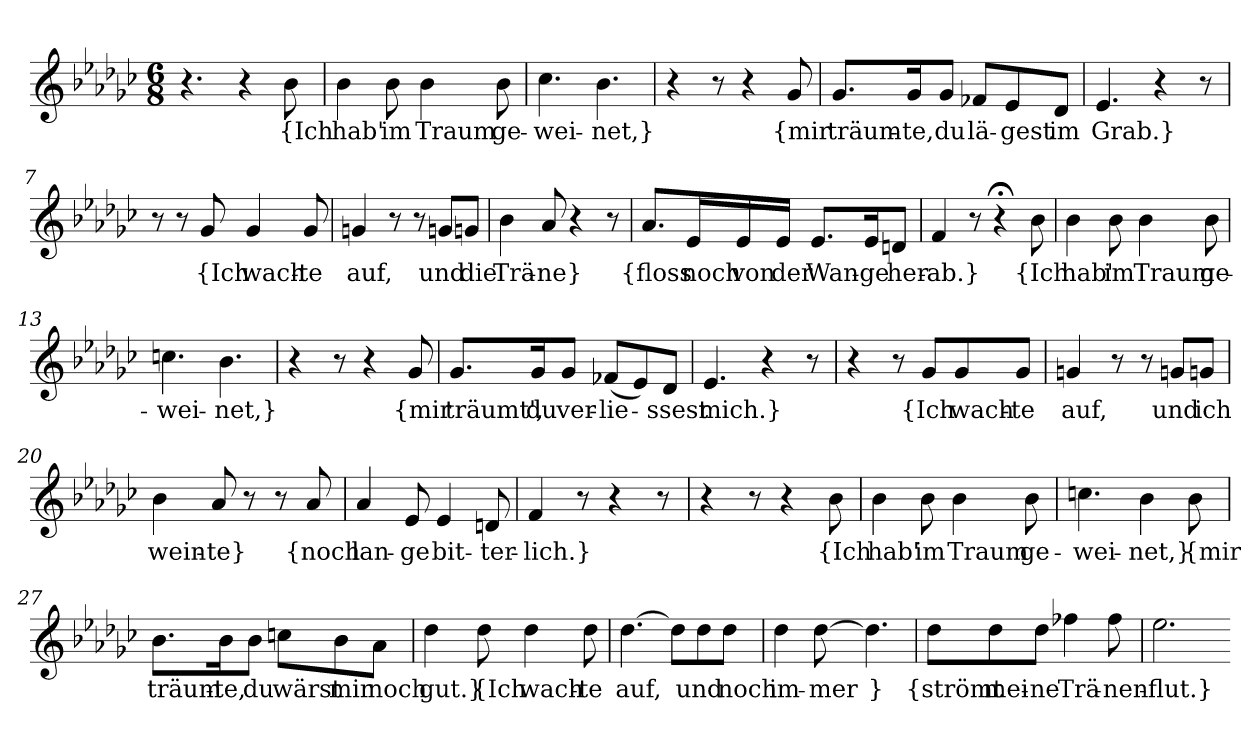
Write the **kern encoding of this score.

**kern	**text
*part1	*part1
*staff1	*staff1
*clefG2	*
*k[b-e-a-d-g-c-]	*
*M6/8	*
=	=
4.r	.
4r	.
8b-	{Ich
=1	=1
4b-	hab'
8b-	im
4b-	Traum
8b-	ge-
=2	=2
4.cc-	-wei-
4.b-	-net,}
=4	=4
4r	.
8r	.
4r	.
8g-	{mir
=5	=5
8.g-/L	träum-
16g-/K	-te,
8g-/J	du
8f-X/L	lä-
8e-/	-gest
8d-/J	im
=6	=6
4.e-	Grab.}
4r	.
8r	.
=7	=7
8r	.
8r	.
8g-	{Ich
4g-	wach-
8g-	-te
=8	=8
4gn	auf,
8r	.
8r	.
8gn/L	und
8gn/J	die
=9	=9
4b-	Trä-
8a-	-ne}
4r	.
8r	.
=10	=10
8.a-/L	{floss
16e-/L	noch
16e-/	von
16e-/JJ	der
8.e-/L	Wan-
16e-/K	-ge
8dn/J	her-
=11	=11
4f	-ab.}
8r	.
4r;<	.
8b-	{Ich
=12	=12
4b-	hab'
8b-	im
4b-	Traum
8b-	ge-
=13	=13
4.ccn	-wei-
4.b-	-net,}
=15	=15
4r	.
8r	.
4r	.
8g-	{mir
=16	=16
8.g-/L	träumt',
16g-/K	du
8g-/J	ver-
(8f-X/L	-lie-
8e-/)	.
8d-/J	-ssest
=17	=17
4.e-	mich.}
4r	.
8r	.
=18	=18
4r	.
8r	.
8g-/L	{Ich
8g-/	wach-
8g-/J	-te
=19	=19
4gn	auf,
8r	.
8r	.
8gn/L	und
8gn/J	ich
=20	=20
4b-	wein-
8a-	-te}
8r	.
8r	.
8a-	{noch
=21	=21
4a-	lan-
8e-	-ge
4e-	bit-
8dn	-ter-
=22	=22
4f	-lich.}
8r	.
4r	.
8r	.
=24	=24
4r	.
8r	.
4r	.
8b-	{Ich
=25	=25
4b-	hab'
8b-	im
4b-	Traum
8b-	ge-
=26	=26
4.ccn	-wei-
4b-	-net,}
8b-	{mir
=27	=27
8.b-\L	träum-
16b-\K	-te,
8b-\J	du
8ccn\L	wärst
8b-\	mir
8a-\J	noch
=28	=28
4dd-	gut.}
8dd-	{Ich
4dd-	wach-
8dd-	-te
=29	=29
[4.dd-	auf,
8dd-\L]	.
8dd-\	und
8dd-\J	noch
=30	=30
4dd-	im-
[8dd-	-mer
4.dd-]	}
=31	=31
8dd-\L	{strömt
8dd-\	mei-
8dd-\J	-ne
4ff-X	Trä-
8ff-	-nen-
=32	=32
2.ee-	-flut.}
=-	=-
*-	*-
